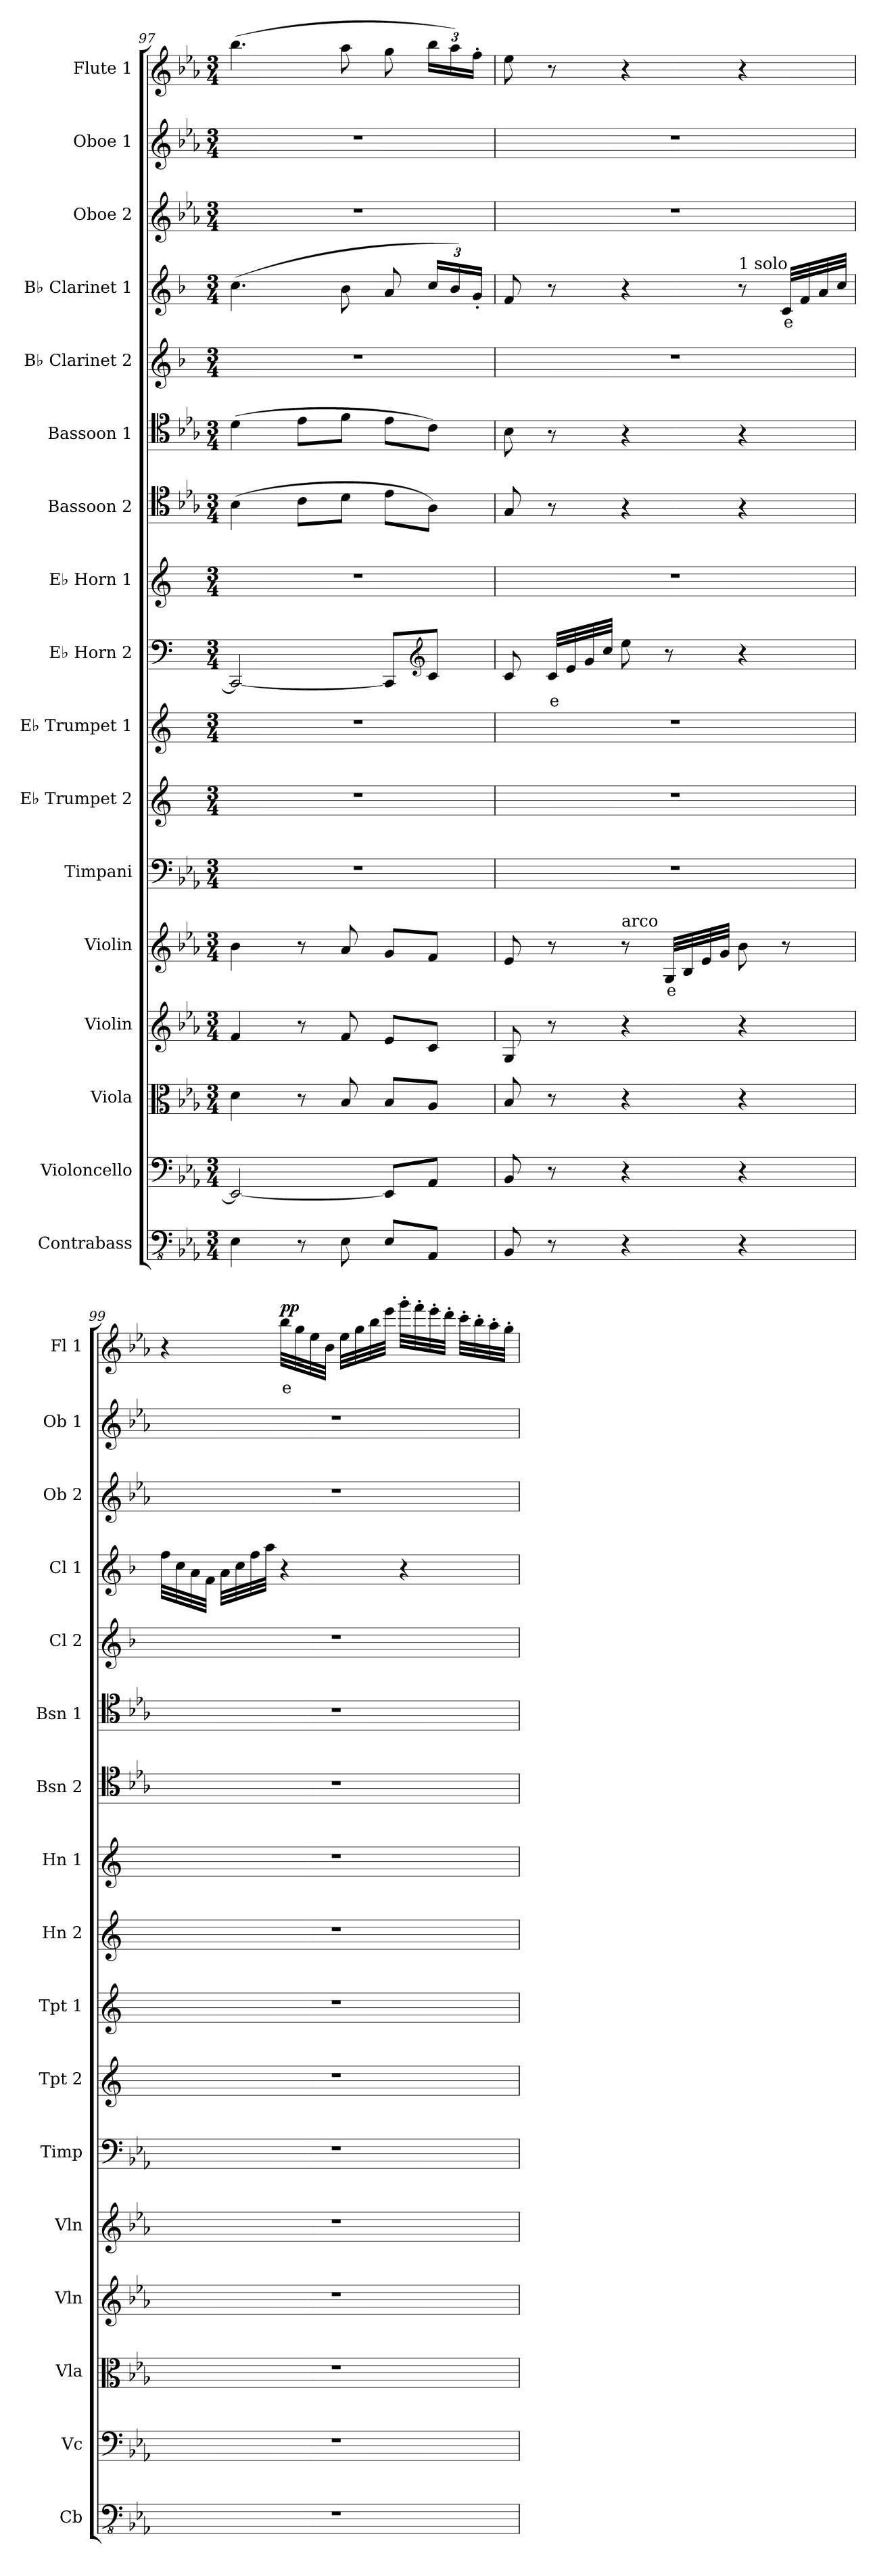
**kern	**kern	**kern	**kern	**kern	**text	**kern	**kern	**kern	**kern	**text	**kern	**kern	**kern	**kern	**kern	**text	**kern	**kern	**kern	**text	**dynam
*part17	*part16	*part15	*part14	*part13	*part13	*part12	*part11	*part10	*part9	*part9	*part8	*part7	*part6	*part5	*part4	*part4	*part3	*part2	*part1	*part1	*part1
*staff17	*staff16	*staff15	*staff14	*staff13	*staff13	*staff12	*staff11	*staff10	*staff9	*staff9	*staff8	*staff7	*staff6	*staff5	*staff4	*staff4	*staff3	*staff2	*staff1	*staff1	*staff1
*I"Contrabass	*I"Violoncello	*I"Viola	*I"Violin	*I"Violin	*	*I"Timpani	*I"E♭ Trumpet 2	*I"E♭ Trumpet 1	*I"E♭ Horn 2	*	*I"E♭ Horn 1	*I"Bassoon 2	*I"Bassoon 1	*I"B♭ Clarinet 2	*I"B♭ Clarinet 1	*	*I"Oboe 2	*I"Oboe 1	*I"Flute 1	*	*
*I'Cb	*I'Vc	*I'Vla	*I'Vln	*I'Vln	*	*I'Timp	*I'Tpt 2	*I'Tpt 1	*I'Hn 2	*	*I'Hn 1	*I'Bsn 2	*I'Bsn 1	*I'Cl 2	*I'Cl 1	*	*I'Ob 2	*I'Ob 1	*I'Fl 1	*	*
*clefFv4	*clefF4	*clefC3	*clefG2	*clefG2	*	*clefF4	*clefG2	*clefG2	*clefF4	*	*clefG2	*clefC4	*clefC4	*clefG2	*clefG2	*	*clefG2	*clefG2	*clefG2	*	*
*	*	*	*	*	*	*	*ITrd-2c-3	*ITrd-2c-3	*ITrd5c9	*	*ITrd5c9	*	*	*ITrd1c2	*ITrd1c2	*	*	*	*	*	*
*k[b-e-a-]	*k[b-e-a-]	*k[b-e-a-]	*k[b-e-a-]	*k[b-e-a-]	*	*k[b-e-a-]	*k[b-e-a-]	*k[b-e-a-]	*k[b-e-a-]	*	*k[b-e-a-]	*k[b-e-a-]	*k[b-e-a-]	*k[b-e-a-]	*k[b-e-a-]	*	*k[b-e-a-]	*k[b-e-a-]	*k[b-e-a-]	*	*
*M3/4	*M3/4	*M3/4	*M3/4	*M3/4	*	*M3/4	*M3/4	*M3/4	*M3/4	*	*M3/4	*M3/4	*M3/4	*M3/4	*M3/4	*	*M3/4	*M3/4	*M3/4	*	*
=97	=97	=97	=97	=97	=97	=97	=97	=97	=97	=97	=97	=97	=97	=97	=97	=97	=97	=97	=97	=97	=97
4EE-\	2EE-/_	4d\	4f/	4b-\	.	2.r	2.r	2.r	2EEE-/_	.	2.r	(4B-\	(4d\	2.r	(4.b-\	.	2.r	2.r	(4.bb-\	.	.
8r	.	8r	8r	8r	.	.	.	.	.	.	.	8c\L	8e-\L	.	.	.	.	.	.	.	.
8EE-\	.	8B-/	8f/	8a-/	.	.	.	.	.	.	.	8d\J	8f\J	.	8a-\	.	.	.	8aa-\	.	.
8EE-/L	8EE-/L]	8B-/L	8e-/L	8g/L	.	.	.	.	8EEE-/L]	.	.	8e-\L	8e-\L	.	8g/	.	.	.	8gg\	.	.
*	*	*	*	*	*	*	*	*	*clefG2	*	*	*	*	*	*	*	*	*	*	*	*
*	*	*	*	*	*	*	*	*	*	*	*	*	*	*	*Xbrackettup	*	*	*	*Xbrackettup	*	*
8AAA-/J	8AA-/J	8A-/J	8c/J	8f/J	.	.	.	.	8E-/J	.	.	8A-\J)	8c\J)	.	24b-/LL	.	.	.	24bb-\LL	.	.
.	.	.	.	.	.	.	.	.	.	.	.	.	.	.	24a-/)	.	.	.	24aa-\)	.	.
.	.	.	.	.	.	.	.	.	.	.	.	.	.	.	24f'/JJ	.	.	.	24ff'\JJ	.	.
=98	=98	=98	=98	=98	=98	=98	=98	=98	=98	=98	=98	=98	=98	=98	=98	=98	=98	=98	=98	=98	=98
8BBB-/	8BB-/	8B-/	8G/	8e-/	.	2.r	2.r	2.r	8E-/	.	2.r	8G/	8B-\	2.r	8e-/	.	2.r	2.r	8ee-\	.	.
!	!	!	!	!	!	!	!	!	!	!LO:LY:b:color=#FF0000	!	!	!	!	!	!	!	!	!	!	!
8r	8r	8r	8r	8r	.	.	.	.	32E-/LLL	e	.	8r	8r	.	8r	.	.	.	8r	.	.
.	.	.	.	.	.	.	.	.	32G/	.	.	.	.	.	.	.	.	.	.	.	.
.	.	.	.	.	.	.	.	.	32B-/	.	.	.	.	.	.	.	.	.	.	.	.
.	.	.	.	.	.	.	.	.	32e-/JJJ	.	.	.	.	.	.	.	.	.	.	.	.
!	!	!	!	!LO:TX:a:t=arco	!	!	!	!	!	!	!	!	!	!	!	!	!	!	!	!	!
4r	4r	4r	4r	8r	.	.	.	.	8g\	.	.	4r	4r	.	4r	.	.	.	4r	.	.
!	!	!	!	!	!LO:LY:b:color=#FF0000	!	!	!	!	!	!	!	!	!	!	!	!	!	!	!	!
.	.	.	.	32G/LLL	e	.	.	.	8r	.	.	.	.	.	.	.	.	.	.	.	.
.	.	.	.	32B-/	.	.	.	.	.	.	.	.	.	.	.	.	.	.	.	.	.
.	.	.	.	32e-/	.	.	.	.	.	.	.	.	.	.	.	.	.	.	.	.	.
.	.	.	.	32g/JJJ	.	.	.	.	.	.	.	.	.	.	.	.	.	.	.	.	.
!	!	!	!	!	!	!	!	!	!	!	!	!	!	!	!LO:TX:a:t=1 solo	!	!	!	!	!	!
4r	4r	4r	4r	8b-\	.	.	.	.	4r	.	.	4r	4r	.	8r	.	.	.	4r	.	.
!	!	!	!	!	!	!	!	!	!	!	!	!	!	!	!	!LO:LY:b:color=#FF0000	!	!	!	!	!
.	.	.	.	8r	.	.	.	.	.	.	.	.	.	.	32B-/LLL	e	.	.	.	.	.
.	.	.	.	.	.	.	.	.	.	.	.	.	.	.	32e-/	.	.	.	.	.	.
.	.	.	.	.	.	.	.	.	.	.	.	.	.	.	32g/	.	.	.	.	.	.
.	.	.	.	.	.	.	.	.	.	.	.	.	.	.	32b-/JJJ	.	.	.	.	.	.
!!LO:PB:g=z
=99	=99	=99	=99	=99	=99	=99	=99	=99	=99	=99	=99	=99	=99	=99	=99	=99	=99	=99	=99	=99	=99
2.r	2.r	2.r	2.r	2.r	.	2.r	2.r	2.r	2.r	.	2.r	2.r	2.r	2.r	32ee-\LLL	.	2.r	2.r	4r	.	.
.	.	.	.	.	.	.	.	.	.	.	.	.	.	.	32b-\	.	.	.	.	.	.
.	.	.	.	.	.	.	.	.	.	.	.	.	.	.	32g\	.	.	.	.	.	.
.	.	.	.	.	.	.	.	.	.	.	.	.	.	.	32e-\JJJ	.	.	.	.	.	.
.	.	.	.	.	.	.	.	.	.	.	.	.	.	.	32g\LLL	.	.	.	.	.	.
.	.	.	.	.	.	.	.	.	.	.	.	.	.	.	32b-\	.	.	.	.	.	.
.	.	.	.	.	.	.	.	.	.	.	.	.	.	.	32ee-\	.	.	.	.	.	.
.	.	.	.	.	.	.	.	.	.	.	.	.	.	.	32gg\JJJ	.	.	.	.	.	.
!	!	!	!	!	!	!	!	!	!	!	!	!	!	!	!	!	!	!	!	!LO:LY:b:color=#FF0000	!LO:DY:b
.	.	.	.	.	.	.	.	.	.	.	.	.	.	.	4r	.	.	.	32bb-\LLL	e	pp
.	.	.	.	.	.	.	.	.	.	.	.	.	.	.	.	.	.	.	32gg\	.	.
.	.	.	.	.	.	.	.	.	.	.	.	.	.	.	.	.	.	.	32ee-\	.	.
.	.	.	.	.	.	.	.	.	.	.	.	.	.	.	.	.	.	.	32b-\JJJ	.	.
.	.	.	.	.	.	.	.	.	.	.	.	.	.	.	.	.	.	.	32ee-\LLL	.	.
.	.	.	.	.	.	.	.	.	.	.	.	.	.	.	.	.	.	.	32gg\	.	.
.	.	.	.	.	.	.	.	.	.	.	.	.	.	.	.	.	.	.	32bb-\	.	.
.	.	.	.	.	.	.	.	.	.	.	.	.	.	.	.	.	.	.	32eee-\JJJ	.	.
.	.	.	.	.	.	.	.	.	.	.	.	.	.	.	4r	.	.	.	32ggg'\LLL	.	.
.	.	.	.	.	.	.	.	.	.	.	.	.	.	.	.	.	.	.	32fff'\	.	.
.	.	.	.	.	.	.	.	.	.	.	.	.	.	.	.	.	.	.	32eee-'\	.	.
.	.	.	.	.	.	.	.	.	.	.	.	.	.	.	.	.	.	.	32ddd'\JJJ	.	.
.	.	.	.	.	.	.	.	.	.	.	.	.	.	.	.	.	.	.	32ccc'\LLL	.	.
.	.	.	.	.	.	.	.	.	.	.	.	.	.	.	.	.	.	.	32bb-'\	.	.
.	.	.	.	.	.	.	.	.	.	.	.	.	.	.	.	.	.	.	32aa-'\	.	.
.	.	.	.	.	.	.	.	.	.	.	.	.	.	.	.	.	.	.	32gg'\JJJ	.	.
=	=	=	=	=	=	=	=	=	=	=	=	=	=	=	=	=	=	=	=	=	=
*-	*-	*-	*-	*-	*-	*-	*-	*-	*-	*-	*-	*-	*-	*-	*-	*-	*-	*-	*-	*-	*-
